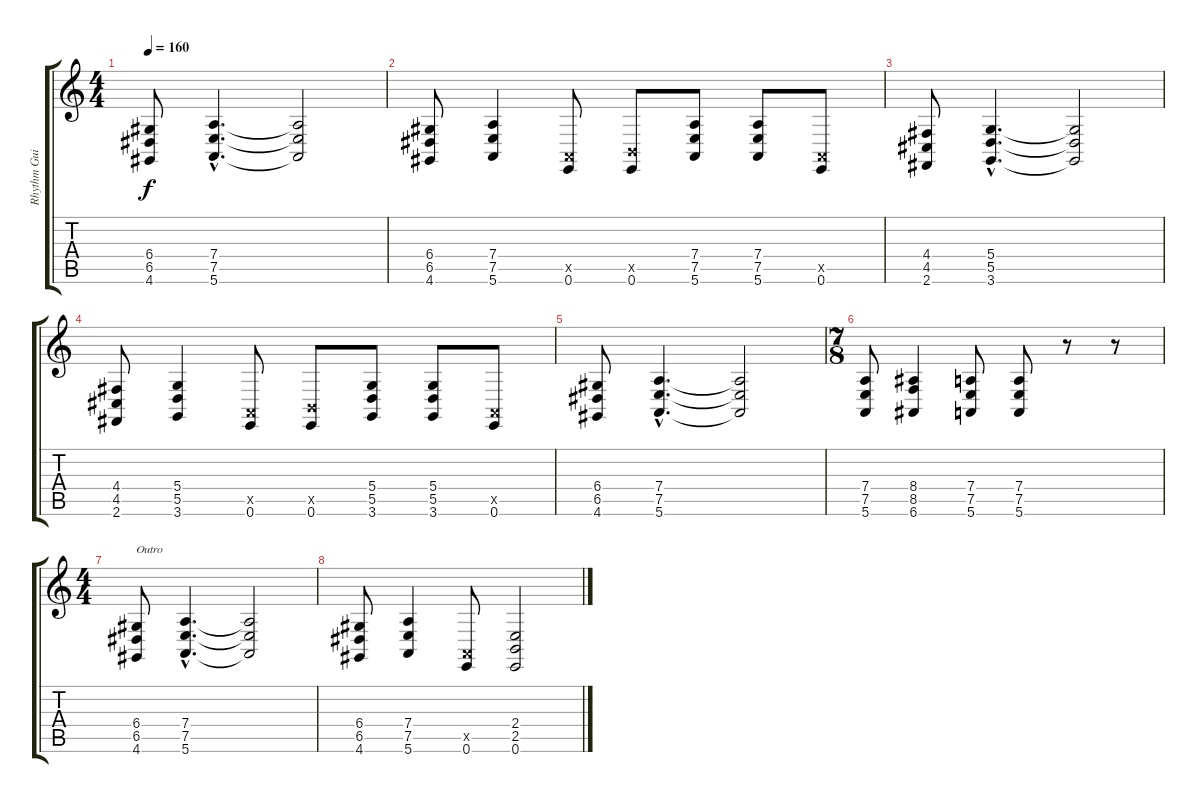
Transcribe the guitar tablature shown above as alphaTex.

\track ("Rhythm Guitar 2" "Rhythm Gui") {instrument lead1square}
\staff {score tabs}
\tuning (E4 B3 G3 D3 A2 E2) {hide}
\ts (4 4)
\tempo 160
\clef g2
\ks c
(6.4 6.5 4.6).8{dy f} (7.4{hac} 7.5{hac} 5.6{hac}).4{d} (7.4{t} 7.5{t} 5.6{t}).2 |
(6.4 6.5 4.6).8 (7.4 7.5 5.6).4 (0.5{x} 0.6).8 (2.5{x} 0.6).8 (7.4 7.5 5.6).8 (7.4 7.5 5.6).8 (0.5{x} 0.6).8 |
(4.4 4.5 2.6).8 (5.4{hac} 5.5{hac} 3.6{hac}).4{d} (5.4{t} 5.5{t} 3.6{t}).2 |
(4.4 4.5 2.6).8 (5.4 5.5 3.6).4 (0.5{x} 0.6).8 (2.5{x} 0.6).8 (5.4 5.5 3.6).8 (5.4 5.5 3.6).8 (0.5{x} 0.6).8 |
(6.4 6.5 4.6).8 (7.4{hac} 7.5{hac} 5.6{hac}).4{d} (7.4{t} 7.5{t} 5.6{t}).2 |
\ts (7 8)
(7.4 7.5 5.6).8 (8.4 8.5 6.6).4 (7.4 7.5 5.6).8 (7.4 7.5 5.6).8 r.8 r.8 |
\ts (4 4)
(6.4 6.5 4.6).8{txt "Outro"} (7.4{hac} 7.5{hac} 5.6{hac}).4{d} (7.4{t} 7.5{t} 5.6{t}).2 |
(6.4 6.5 4.6).8 (7.4 7.5 5.6).4 (0.5{x} 0.6).8 (2.4 2.5 0.6).2
